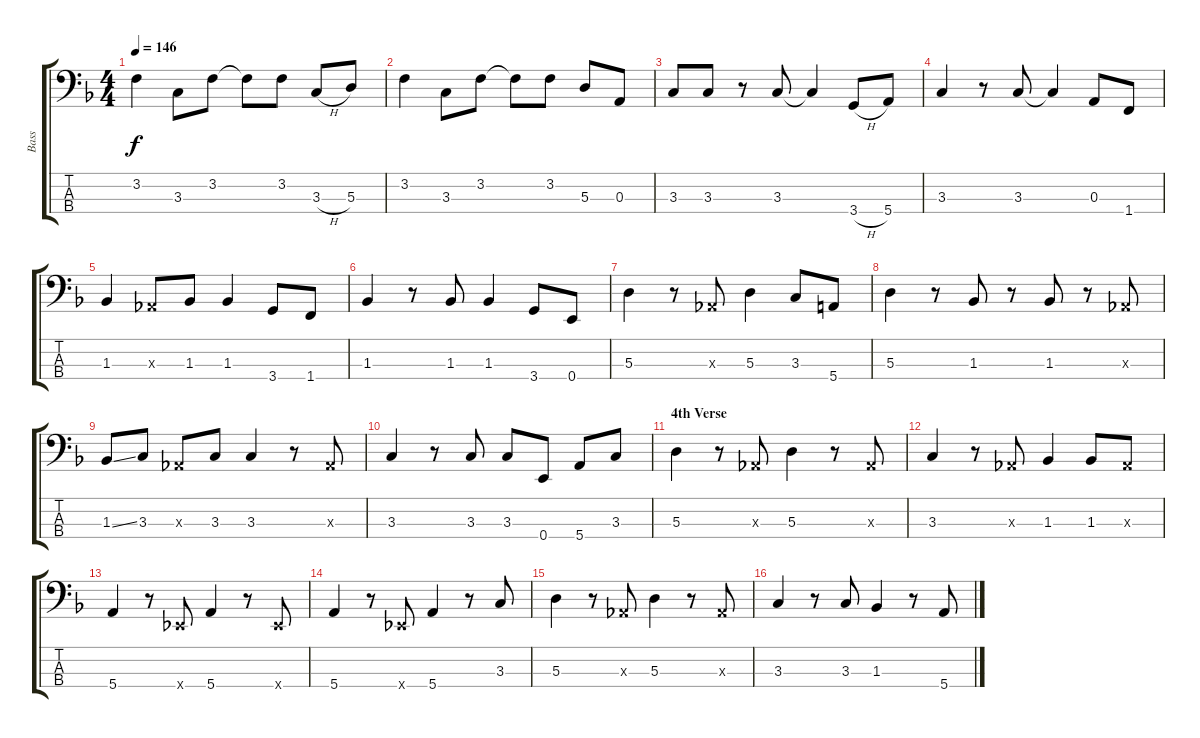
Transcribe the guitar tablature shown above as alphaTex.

\track ("Bass" "Bass") {instrument electricbassfinger}
\staff {score tabs}
\tuning (G2 D2 A1 E1) {hide}
\ts (4 4)
\tempo 146
\clef f4
\ks f
3.2.4{dy f} 3.3.8 3.2.8 3.2{t}.8 3.2.8 3.3{h}.8 5.3.8 |
3.2.4 3.3.8 3.2.8 3.2{t}.8 3.2.8 5.3.8 0.3.8 |
3.3.8 3.3.8 r.8 3.3.8 3.3{t}.4 3.4{h}.8 5.4.8 |
3.3.4 r.8 3.3.8 3.3{t}.4 0.3.8 1.4.8 |
1.3.4 -1.3{x}.8 1.3.8 1.3.4 3.4.8 1.4.8 |
1.3.4 r.8 1.3.8 1.3.4 3.4.8 0.4.8 |
5.3.4 r.8 -1.3{x}.8 5.3.4 3.3.8 5.4.8 |
5.3.4 r.8 1.3.8 r.8 1.3.8 r.8 -1.3{x}.8 |
1.3{ss}.8 3.3.8 -1.3{x}.8 3.3.8 3.3.4 r.8 -1.3{x}.8 |
3.3.4 r.8 3.3.8 3.3.8 0.4.8 5.4.8 3.3.8 |
\section ("" "4th Verse")
5.3.4 r.8 -1.3{x}.8 5.3.4 r.8 -1.3{x}.8 |
3.3.4 r.8 -1.3{x}.8 1.3.4 1.3.8 -1.3{x}.8 |
5.4.4 r.8 -1.4{x}.8 5.4.4 r.8 -1.4{x}.8 |
5.4.4 r.8 -1.4{x}.8 5.4.4 r.8 3.3.8 |
5.3.4 r.8 -1.3{x}.8 5.3.4 r.8 -1.3{x}.8 |
3.3.4 r.8 3.3.8 1.3.4 r.8 5.4.8
